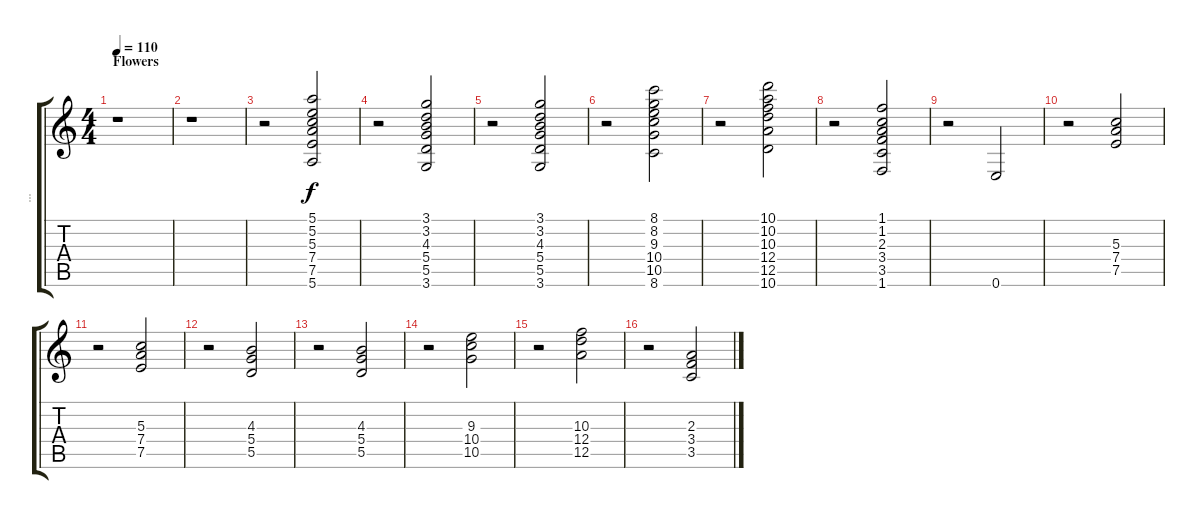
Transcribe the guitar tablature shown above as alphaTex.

\track ("..." "...") {instrument acousticguitarsteel}
\staff {score tabs}
\tuning (E4 B3 G3 D3 A2 E2) {hide}
\ts (4 4)
\section ("" "Flowers ")
\tempo 110
\clef g2
\ks c
r.1{dy f instrument acousticguitarsteel} |
r.1 |
r.2 (5.1 5.2 5.3 7.4 7.5 5.6).2 |
r.2 (3.1 3.2 4.3 5.4 5.5 3.6).2 |
r.2 (3.1 3.2 4.3 5.4 5.5 3.6).2 |
r.2 (8.1 8.2 9.3 10.4 10.5 8.6).2 |
r.2 (10.1 10.2 10.3 12.4 12.5 10.6).2 |
r.2 (1.1 1.2 2.3 3.4 3.5 1.6).2 |
r.2 0.6.2 |
r.2 (5.3 7.4 7.5).2 |
r.2 (5.3 7.4 7.5).2 |
r.2 (4.3 5.4 5.5).2 |
r.2 (4.3 5.4 5.5).2 |
r.2 (9.3 10.4 10.5).2 |
r.2 (10.3 12.4 12.5).2 |
r.2 (2.3 3.4 3.5).2
